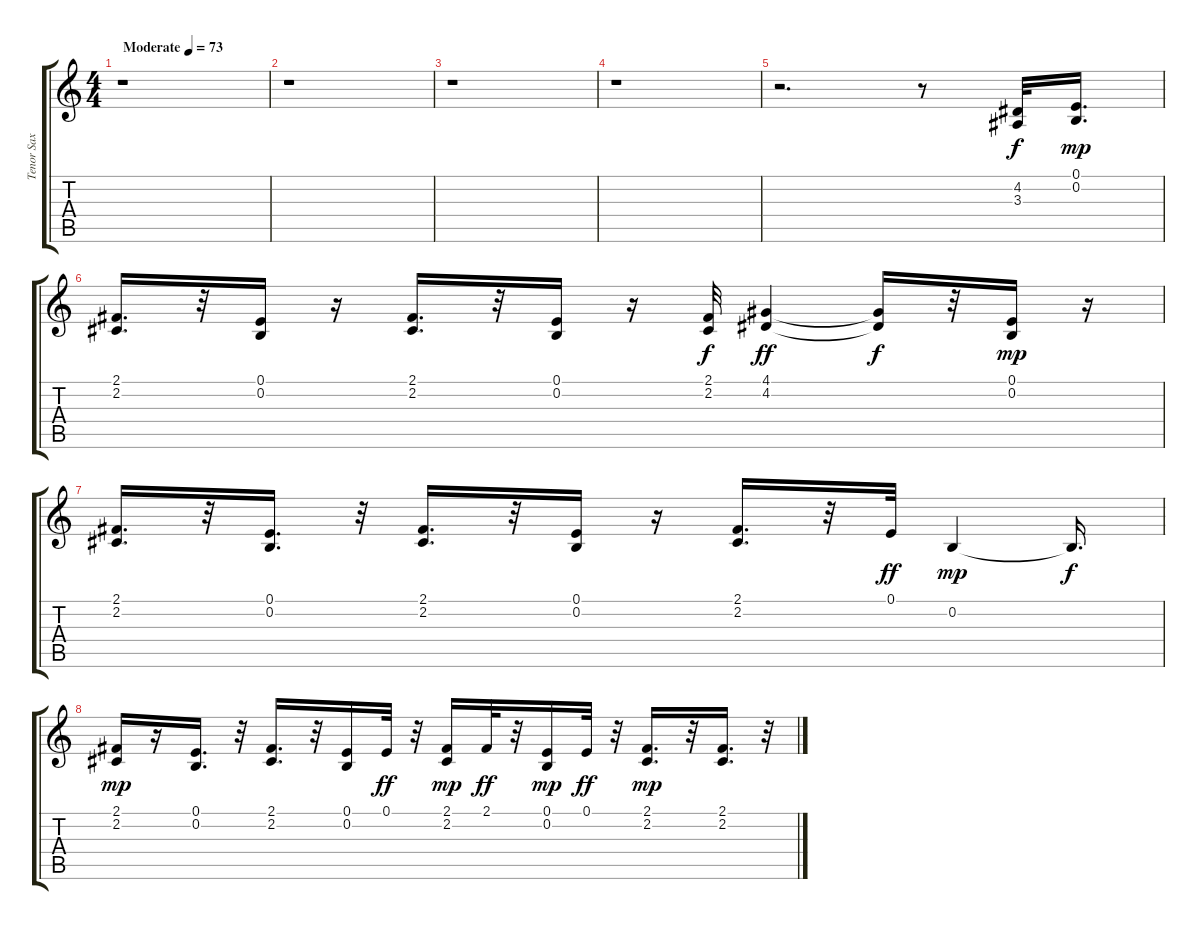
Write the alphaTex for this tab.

\track ("Tenor Sax" "Tenor Sax") {instrument trombone}
\staff {score tabs}
\tuning (E4 B3 G3 D3 A2 E2) {hide}
\ts (4 4)
\tempo (73 "Moderate")
\clef g2
\ks c
r.1{dy f instrument trombone} |
r.1 |
r.1 |
r.1 |
r.2{d} r.8 (4.2 3.3).32 (0.1 0.2).16{d dy mp} |
(2.1 2.2).16{d} r.32 (0.1 0.2).16 r.16 (2.1 2.2).16{d} r.32 (0.1 0.2).16 r.16 (2.1 2.2).32{dy f} (4.1 4.2).4{dy ff} (4.1{t} 4.2{t}).16{dy f} r.32 (0.1 0.2).16{dy mp} r.16 |
(2.1 2.2).16{d} r.32 (0.1 0.2).16{d} r.32 (2.1 2.2).16{d} r.32 (0.1 0.2).16 r.16 (2.1 2.2).16{d} r.32 0.1.32{dy ff} 0.2.4{dy mp} 0.2{t}.16{d dy f} |
(2.1 2.2).16{dy mp} r.16 (0.1 0.2).16{d} r.32 (2.1 2.2).16{d} r.32 (0.1 0.2).16 0.1.32{dy ff} r.32 (2.1 2.2).16{dy mp} 2.1.32{dy ff} r.32 (0.1 0.2).16{dy mp} 0.1.32{dy ff} r.32 (2.1 2.2).16{d dy mp} r.32 (2.1 2.2).16{d} r.32
